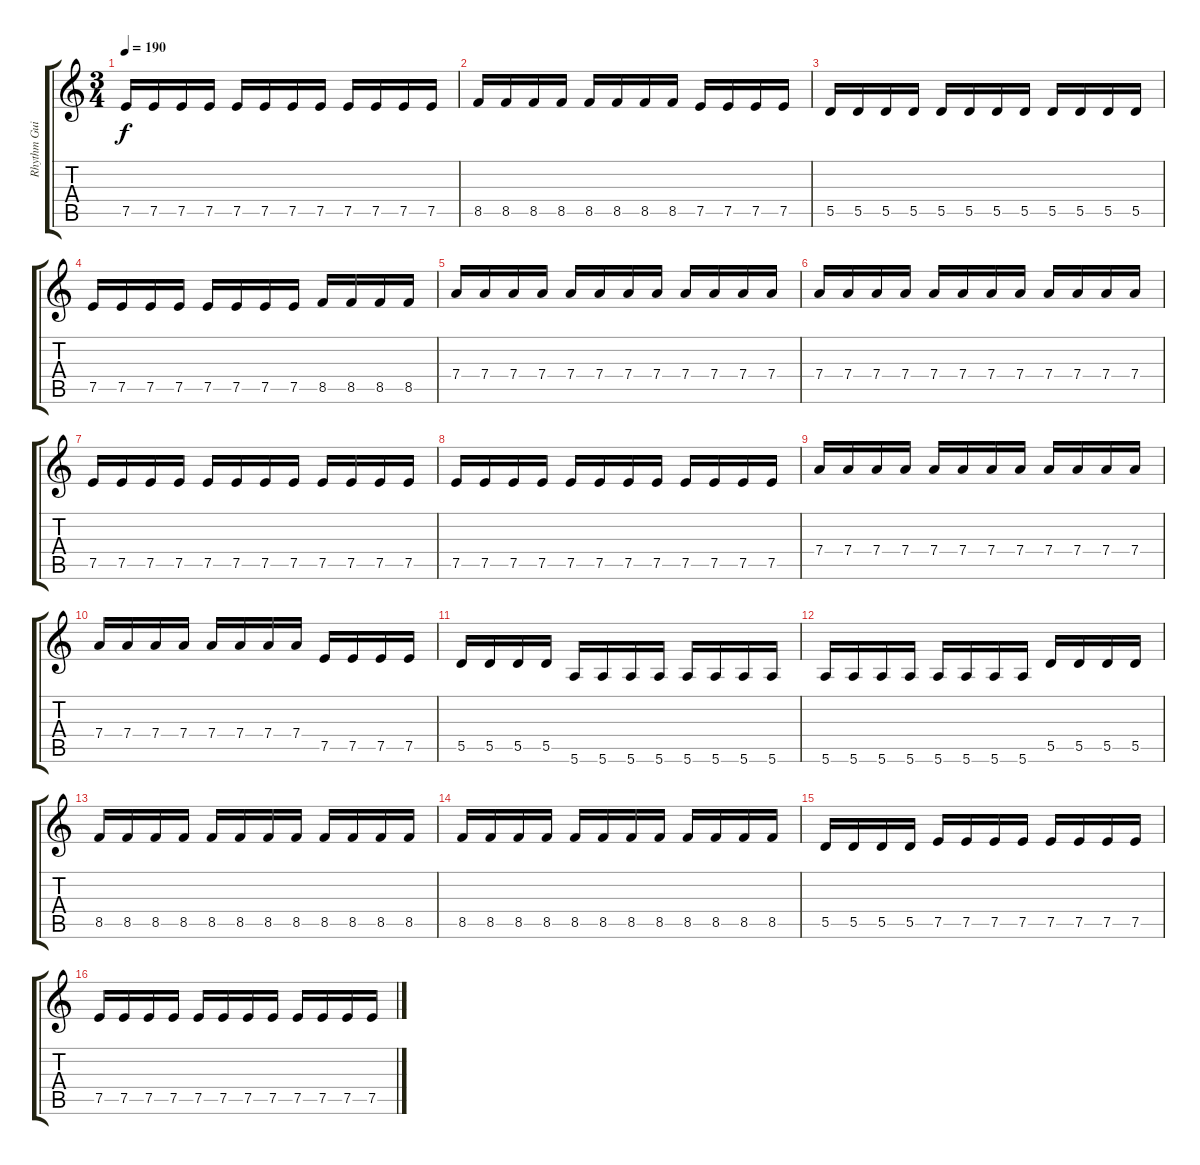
\track ("Rhythm Guitar" "Rhythm Gui") {instrument distortionguitar}
\staff {score tabs}
\tuning (E4 B3 G3 D3 A2 E2) {hide}
\ts (3 4)
\tempo 190
\clef g2
\ks c
7.5.16{dy f} 7.5.16 7.5.16 7.5.16 7.5.16 7.5.16 7.5.16 7.5.16 7.5.16 7.5.16 7.5.16 7.5.16 |
8.5.16 8.5.16 8.5.16 8.5.16 8.5.16 8.5.16 8.5.16 8.5.16 7.5.16 7.5.16 7.5.16 7.5.16 |
5.5.16 5.5.16 5.5.16 5.5.16 5.5.16 5.5.16 5.5.16 5.5.16 5.5.16 5.5.16 5.5.16 5.5.16 |
7.5.16 7.5.16 7.5.16 7.5.16 7.5.16 7.5.16 7.5.16 7.5.16 8.5.16 8.5.16 8.5.16 8.5.16 |
7.4.16 7.4.16 7.4.16 7.4.16 7.4.16 7.4.16 7.4.16 7.4.16 7.4.16 7.4.16 7.4.16 7.4.16 |
7.4.16 7.4.16 7.4.16 7.4.16 7.4.16 7.4.16 7.4.16 7.4.16 7.4.16 7.4.16 7.4.16 7.4.16 |
7.5.16 7.5.16 7.5.16 7.5.16 7.5.16 7.5.16 7.5.16 7.5.16 7.5.16 7.5.16 7.5.16 7.5.16 |
7.5.16 7.5.16 7.5.16 7.5.16 7.5.16 7.5.16 7.5.16 7.5.16 7.5.16 7.5.16 7.5.16 7.5.16 |
7.4.16 7.4.16 7.4.16 7.4.16 7.4.16 7.4.16 7.4.16 7.4.16 7.4.16 7.4.16 7.4.16 7.4.16 |
7.4.16 7.4.16 7.4.16 7.4.16 7.4.16 7.4.16 7.4.16 7.4.16 7.5.16 7.5.16 7.5.16 7.5.16 |
5.5.16 5.5.16 5.5.16 5.5.16 5.6.16 5.6.16 5.6.16 5.6.16 5.6.16 5.6.16 5.6.16 5.6.16 |
5.6.16 5.6.16 5.6.16 5.6.16 5.6.16 5.6.16 5.6.16 5.6.16 5.5.16 5.5.16 5.5.16 5.5.16 |
8.5.16 8.5.16 8.5.16 8.5.16 8.5.16 8.5.16 8.5.16 8.5.16 8.5.16 8.5.16 8.5.16 8.5.16 |
8.5.16 8.5.16 8.5.16 8.5.16 8.5.16 8.5.16 8.5.16 8.5.16 8.5.16 8.5.16 8.5.16 8.5.16 |
5.5.16 5.5.16 5.5.16 5.5.16 7.5.16 7.5.16 7.5.16 7.5.16 7.5.16 7.5.16 7.5.16 7.5.16 |
7.5.16 7.5.16 7.5.16 7.5.16 7.5.16 7.5.16 7.5.16 7.5.16 7.5.16 7.5.16 7.5.16 7.5.16
